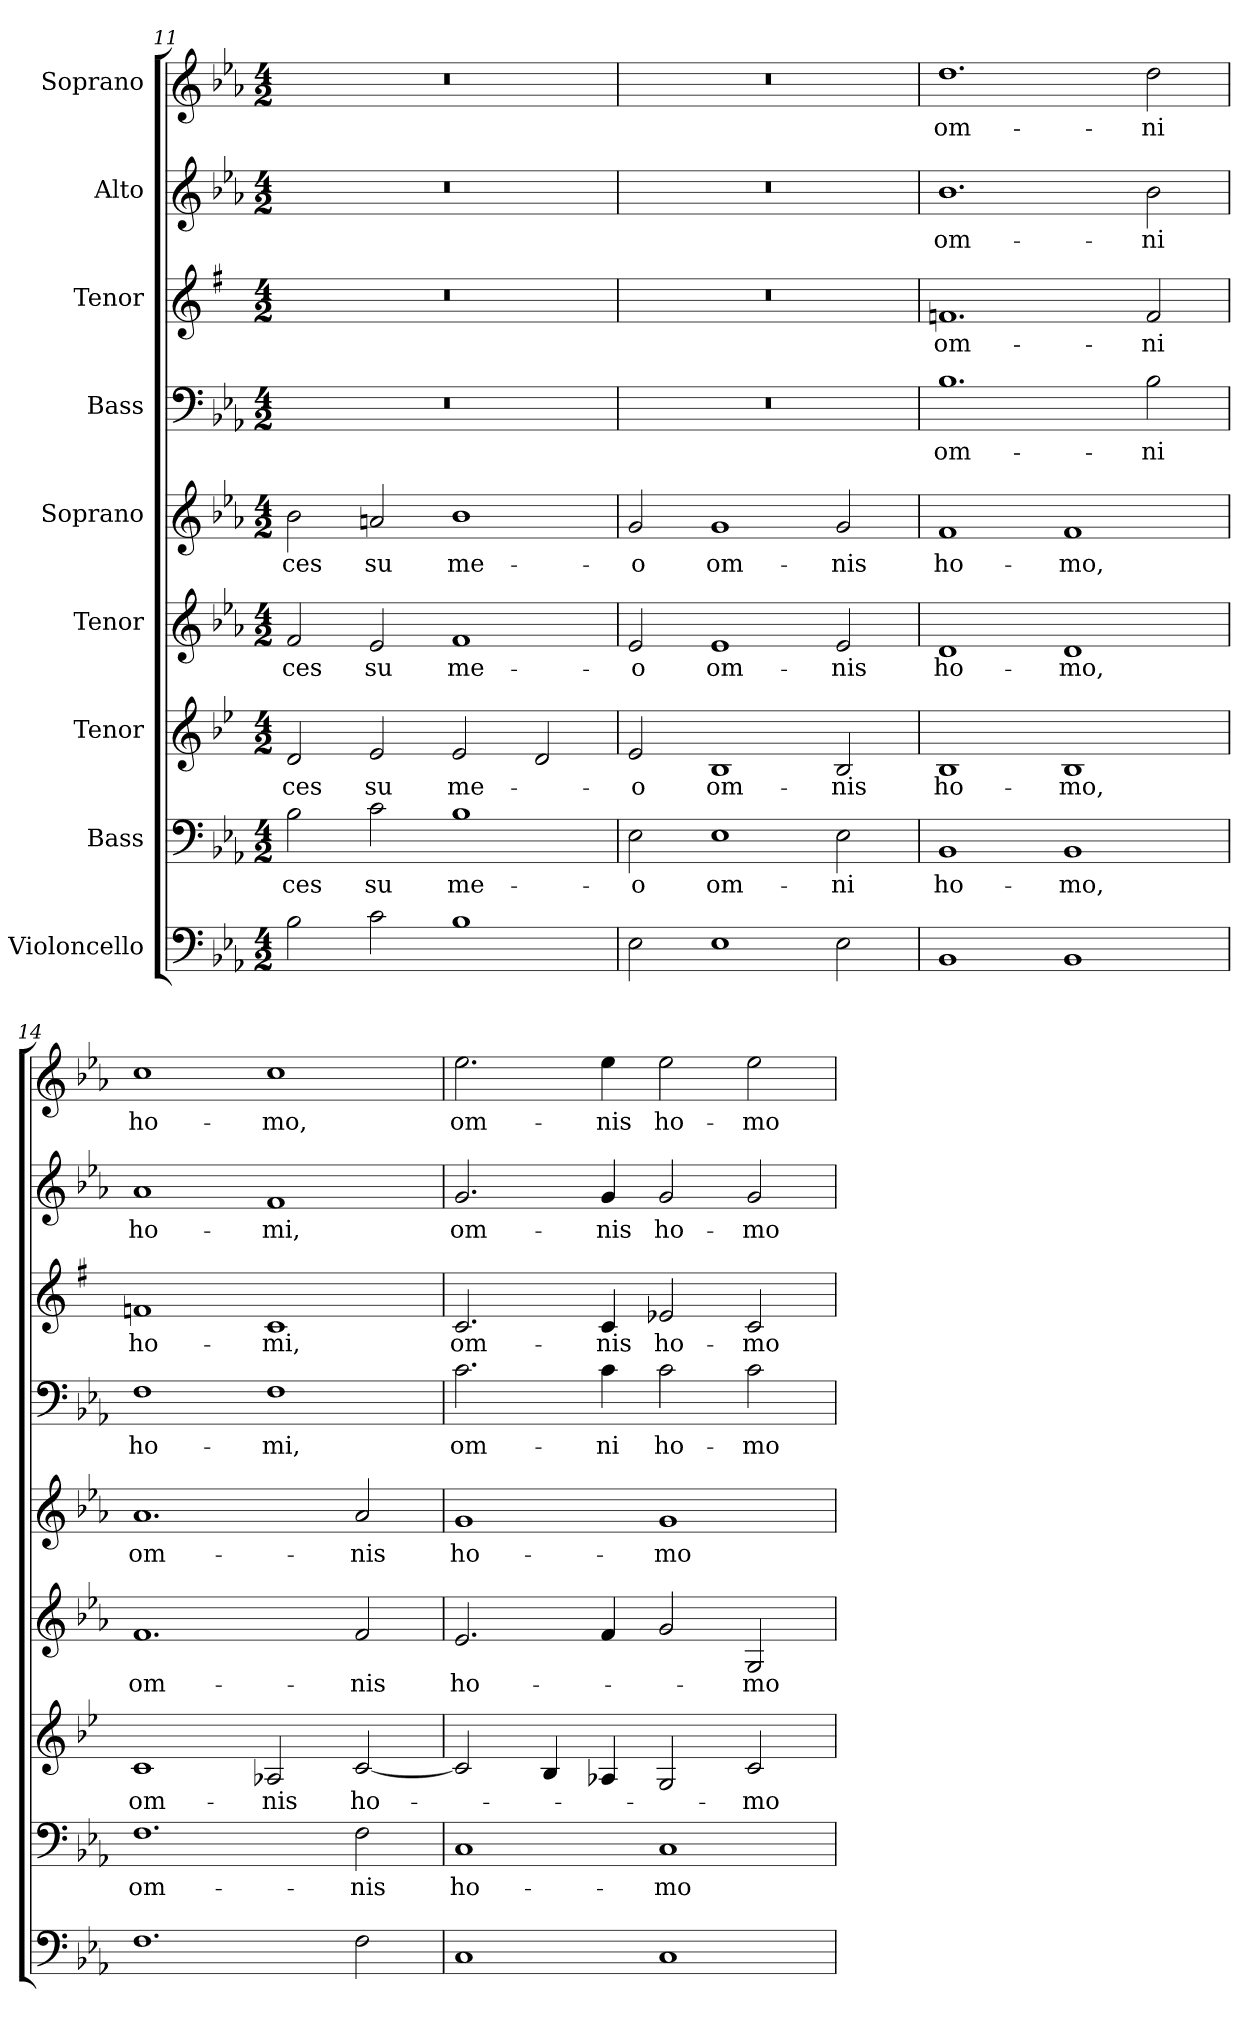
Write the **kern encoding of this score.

**kern	**kern	**text	**kern	**text	**kern	**text	**kern	**text	**kern	**text	**kern	**text	**kern	**text	**kern	**text
*part9	*part8	*part8	*part7	*part7	*part6	*part6	*part5	*part5	*part4	*part4	*part3	*part3	*part2	*part2	*part1	*part1
*staff9	*staff8	*staff8	*staff7	*staff7	*staff6	*staff6	*staff5	*staff5	*staff4	*staff4	*staff3	*staff3	*staff2	*staff2	*staff1	*staff1
*I"Violoncello	*I"Bass	*	*I"Tenor	*	*I"Tenor	*	*I"Soprano	*	*I"Bass	*	*I"Tenor	*	*I"Alto	*	*I"Soprano	*
*clefF4	*clefF4	*	*clefG2	*	*clefG2	*	*clefG2	*	*clefF4	*	*clefG2	*	*clefG2	*	*clefG2	*
*k[b-e-a-]	*k[b-e-a-]	*	*k[b-e-]	*	*k[b-e-a-]	*	*k[b-e-a-]	*	*k[b-e-a-]	*	*k[f#]	*	*k[b-e-a-]	*	*k[b-e-a-]	*
*M4/2	*M4/2	*	*M4/2	*	*M4/2	*	*M4/2	*	*M4/2	*	*M4/2	*	*M4/2	*	*M4/2	*
=11	=11	=11	=11	=11	=11	=11	=11	=11	=11	=11	=11	=11	=11	=11	=11	=11
2B-\	2B-\	-ces	2d/	-ces	2f/	-ces	2b-\	-ces	0r	.	0r	.	0r	.	0r	.
2c\	2c\	su	2e-/	su	2e-/	su	2an/	su	.	.	.	.	.	.	.	.
1B-	1B-	me-	2e-/	me-	1f	me-	1b-	me-	.	.	.	.	.	.	.	.
.	.	.	2d/	.	.	.	.	.	.	.	.	.	.	.	.	.
=12	=12	=12	=12	=12	=12	=12	=12	=12	=12	=12	=12	=12	=12	=12	=12	=12
2E-\	2E-\	-o	2e-/	-o	2e-/	-o	2g/	-o	0r	.	0r	.	0r	.	0r	.
1E-	1E-	om-	1B-	om-	1e-	om-	1g	om-	.	.	.	.	.	.	.	.
2E-\	2E-\	-ni	2B-/	-nis	2e-/	-nis	2g/	-nis	.	.	.	.	.	.	.	.
=13	=13	=13	=13	=13	=13	=13	=13	=13	=13	=13	=13	=13	=13	=13	=13	=13
1BB-	1BB-	ho-	1B-	ho-	1d	ho-	1f	ho-	1.B-	om-	1.fn	om-	1.b-	om-	1.dd	om-
1BB-	1BB-	-mo,	1B-	-mo,	1d	-mo,	1f	-mo,	.	.	.	.	.	.	.	.
.	.	.	.	.	.	.	.	.	2B-\	-ni	2f/	-ni	2b-\	-ni	2dd\	-ni
!!LO:PB:g=z
=14	=14	=14	=14	=14	=14	=14	=14	=14	=14	=14	=14	=14	=14	=14	=14	=14
1.F	1.F	om-	1c	om-	1.f	om-	1.a-	om-	1F	ho-	1fn	ho-	1a-	ho-	1cc	ho-
.	.	.	2A-X/	-nis	.	.	.	.	1F	-mi,	1c	-mi,	1f	-mi,	1cc	-mo,
2F\	2F\	-nis	[2c/	ho-	2f/	-nis	2a-/	-nis	.	.	.	.	.	.	.	.
=15	=15	=15	=15	=15	=15	=15	=15	=15	=15	=15	=15	=15	=15	=15	=15	=15
1C	1C	ho-	2c/]	.	2.e-/	ho-	1g	ho-	2.c\	om-	2.c/	om-	2.g/	om-	2.ee-\	om-
.	.	.	4B-/	.	.	.	.	.	.	.	.	.	.	.	.	.
.	.	.	4A-X/	.	4f/	.	.	.	4c\	-ni	4c/	-nis	4g/	-nis	4ee-\	-nis
1C	1C	-mo	2G/	.	2g/	.	1g	-mo	2c\	ho-	2e-X/	ho-	2g/	ho-	2ee-\	ho-
.	.	.	2c/	-mo	2G/	-mo	.	.	2c\	-mo	2c/	-mo	2g/	-mo	2ee-\	-mo
=	=	=	=	=	=	=	=	=	=	=	=	=	=	=	=	=
*-	*-	*-	*-	*-	*-	*-	*-	*-	*-	*-	*-	*-	*-	*-	*-	*-
